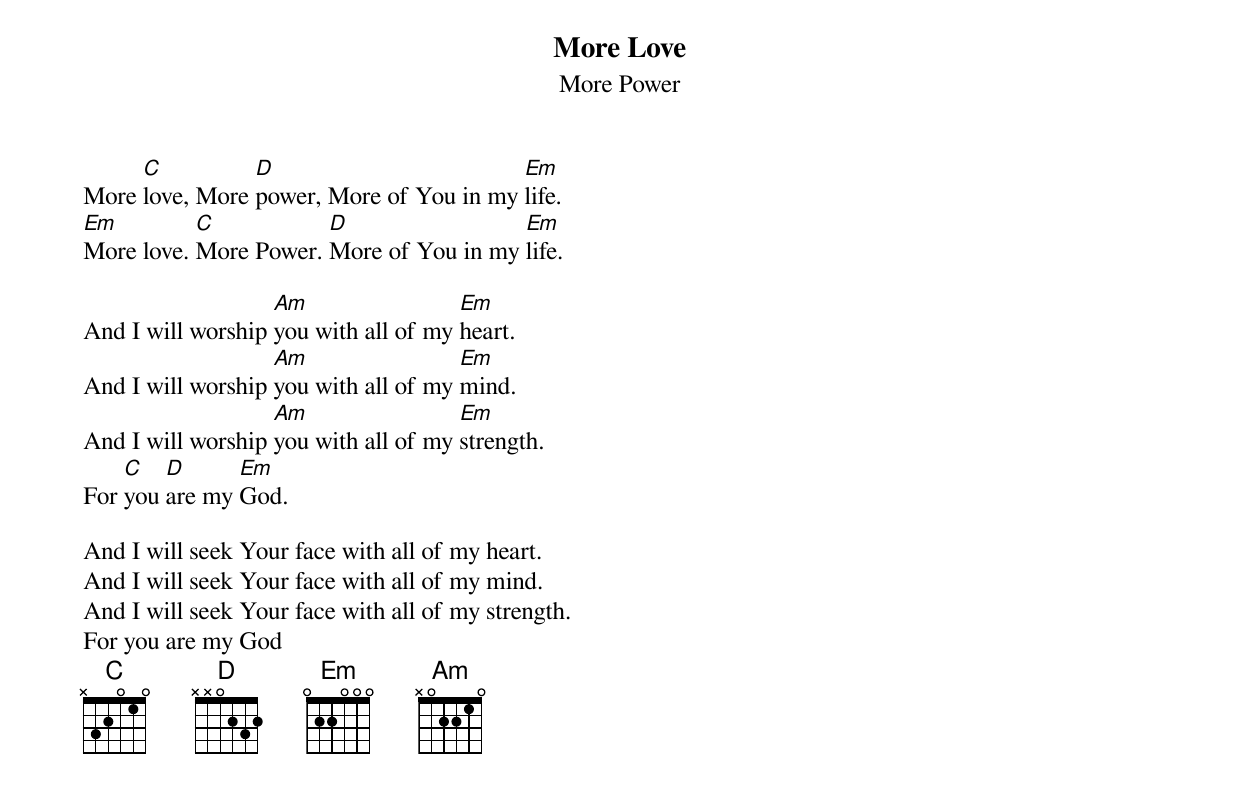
{title: More Love}
{subtitle: More Power}
More [C]love, More [D]power, More of You in my [Em]life.
[Em]More love. [C]More Power. [D]More of You in my [Em]life.

And I will worship [Am]you with all of my [Em]heart.
And I will worship [Am]you with all of my [Em]mind.
And I will worship [Am]you with all of my [Em]strength.
For [C]you [D]are my [Em]God.

And I will seek Your face with all of my heart.
And I will seek Your face with all of my mind.
And I will seek Your face with all of my strength.
For you are my God
